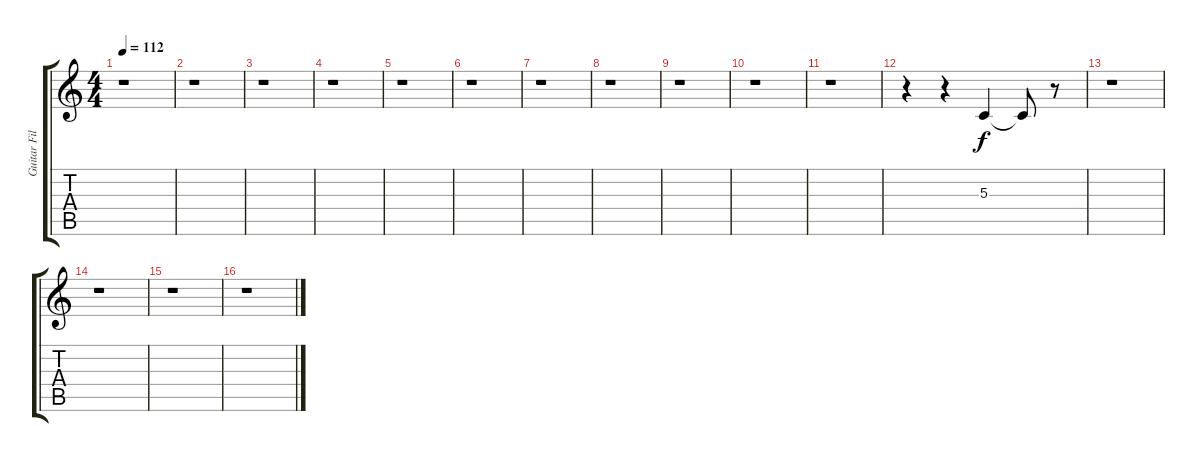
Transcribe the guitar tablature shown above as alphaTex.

\track ("Guitar Fills" "Guitar Fil") {instrument reversecymbal}
\staff {score tabs}
\tuning (E4 B3 G3 D3 A2 E2) {hide}
\ts (4 4)
\tempo 112
\clef g2
\ks c
r.1{dy f} |
r.1 |
r.1 |
r.1 |
r.1 |
r.1 |
r.1 |
r.1 |
r.1 |
r.1 |
r.1 |
r.4 r.4 5.3.4 5.3{t}.8 r.8 |
r.1 |
r.1 |
r.1 |
r.1
